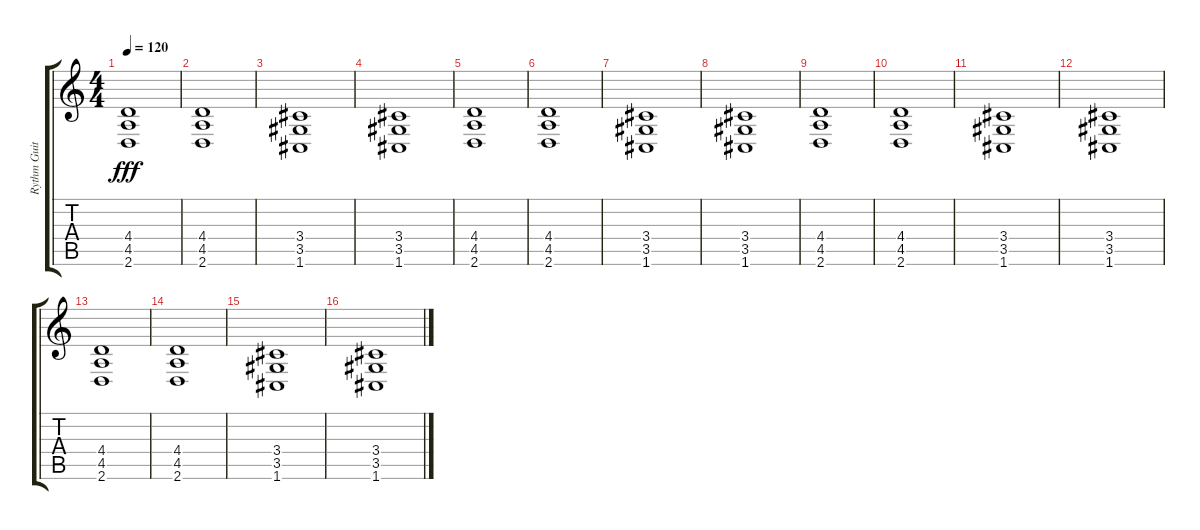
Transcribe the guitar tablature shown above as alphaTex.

\track ("Rythm Guitar" "Rythm Guit") {instrument distortionguitar}
\staff {score tabs}
\tuning (C4 G3 Eb3 Bb2 F2 C2) {hide}
\ts (4 4)
\tempo 120
\clef g2
\ks c
(4.4 4.5 2.6).1{dy fff} |
(4.4 4.5 2.6).1 |
(3.4 3.5 1.6).1 |
(3.4 3.5 1.6).1 |
(4.4 4.5 2.6).1 |
(4.4 4.5 2.6).1 |
(3.4 3.5 1.6).1 |
(3.4 3.5 1.6).1 |
(4.4 4.5 2.6).1 |
(4.4 4.5 2.6).1 |
(3.4 3.5 1.6).1 |
(3.4 3.5 1.6).1 |
(4.4 4.5 2.6).1 |
(4.4 4.5 2.6).1 |
(3.4 3.5 1.6).1 |
(3.4 3.5 1.6).1
